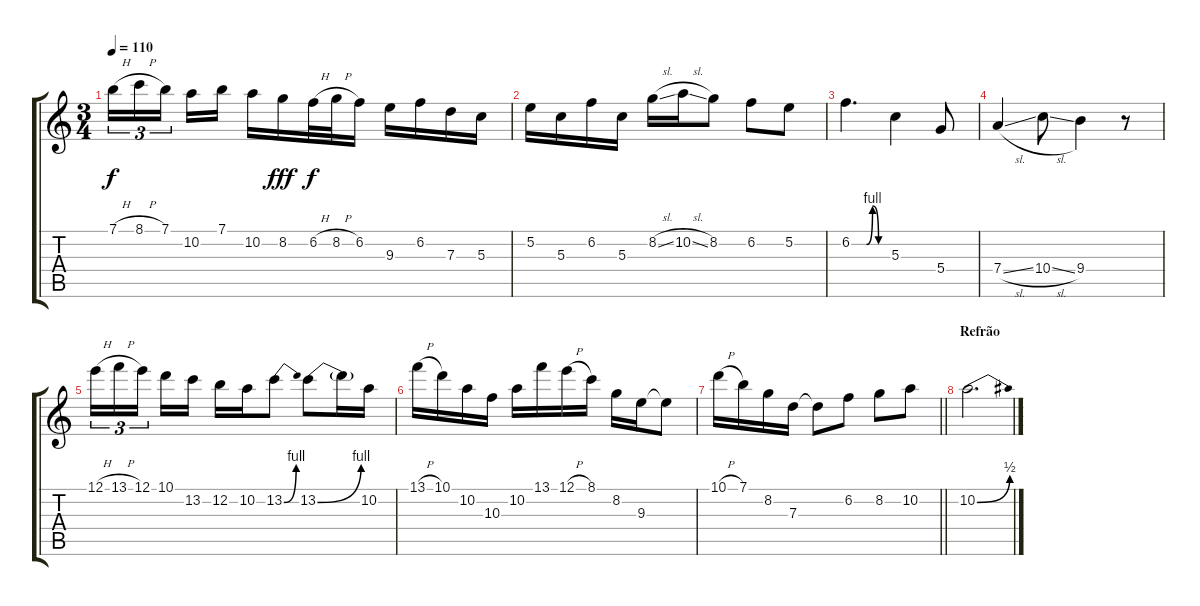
\track "" {instrument distortionguitar}
\staff {score tabs}
\tuning (E4 B3 G3 D3 A2 E2) {hide}
\ts (3 4)
\tempo 110
\clef g2
\ks c
7.1{h}.16{tu (3 2) dy f} 8.1{h}.16{tu (3 2)} 7.1.16{tu (3 2)} 10.2.16 7.1.16 10.2.16 8.2.16{dy fff} 6.2{h}.32{dy f} 8.2{h}.32 6.2.16 9.3.16 6.2.16 7.3.16 5.3.16 |
5.2.16 5.3.16 6.2.16 5.3.16 8.2{sl}.16 10.2{sl}.16 8.2.8 6.2.8 5.2.8 |
6.2{be (custom 0 0 15 0 25 0 35 4 45 0 50 0 60 0)}.4{d} 5.3.4 5.4.8 |
7.4{sl}.4 10.4{sl}.8 9.4.4 r.8 |
12.1{h}.16{tu (3 2)} 13.1{h}.16{tu (3 2)} 12.1.16{tu (3 2)} 10.1.16 13.2.16 12.2.16 10.2.16 13.2{be (bend 0 0 60 4)}.8 13.2{be (bend 0 0 60 4)}.8 13.2{t}.16 10.2.16 |
13.1{h}.16 10.1.16 10.2.16 10.3.16 10.2.16 13.1.16 12.1{h}.16 8.1.16 8.2.16 9.3.16 9.3{t}.8 |
\barLineRight lightlight
10.1{h}.16 7.1.16 8.2.16 7.3.16 7.3{t}.8 6.2.8 8.2.8 10.2.8 |
\section ("" "Refrão")
10.2{be (bend 0 0 60 2)}.2{d}
